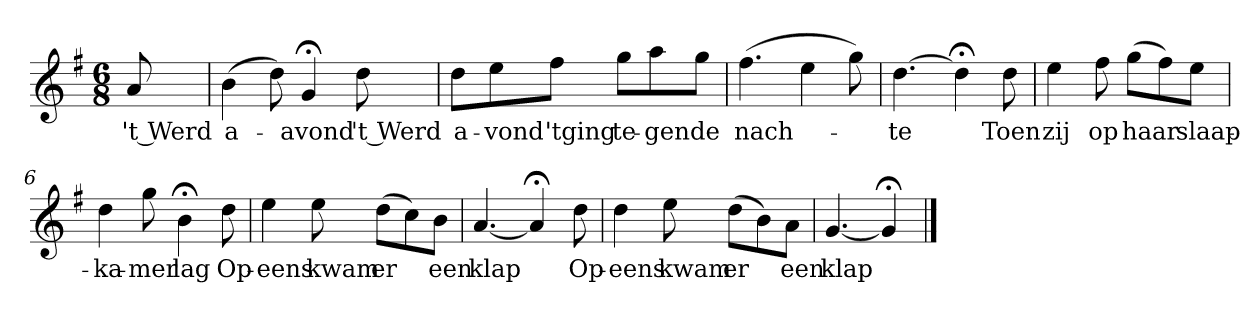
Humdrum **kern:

**kern	**text
*part1	*part1
*staff1	*staff1
*k[f#]	*
*G:	*
*M6/8	*
*MM120	*
=	=
8a	't Werd
=1	=1
(4b	a-
8dd)	.
4g;<	-avond
8dd	't Werd
=2	=2
8ddL	a-
8ee	-vond
8ff#J	'tging
8ggL	te-
8aa	-gen
8ggJ	de
=3	=3
(4.ff#	nach-
4ee	.
8gg)	.
=4	=4
[4.dd	-te
4dd;<]	.
8dd	Toen
=5	=5
4ee	zij
8ff#	op
(8ggL	haar
8ff#)	.
8eeJ	slaap-
=6	=6
4dd	-ka-
8gg	-mer
4b;<	lag
8dd	Op-
=7	=7
4ee	-eens
8ee	kwam
(8ddL	er
8cc)	.
8bJ	een
=8	=8
[4.a	klap
4a;<]	.
8dd	Op-
=9	=9
4dd	-eens
8ee	kwam
(8ddL	er
8b)	.
8aJ	een
=10	=10
[4.g	klap
4g;<]	.
==	==
*-	*-
